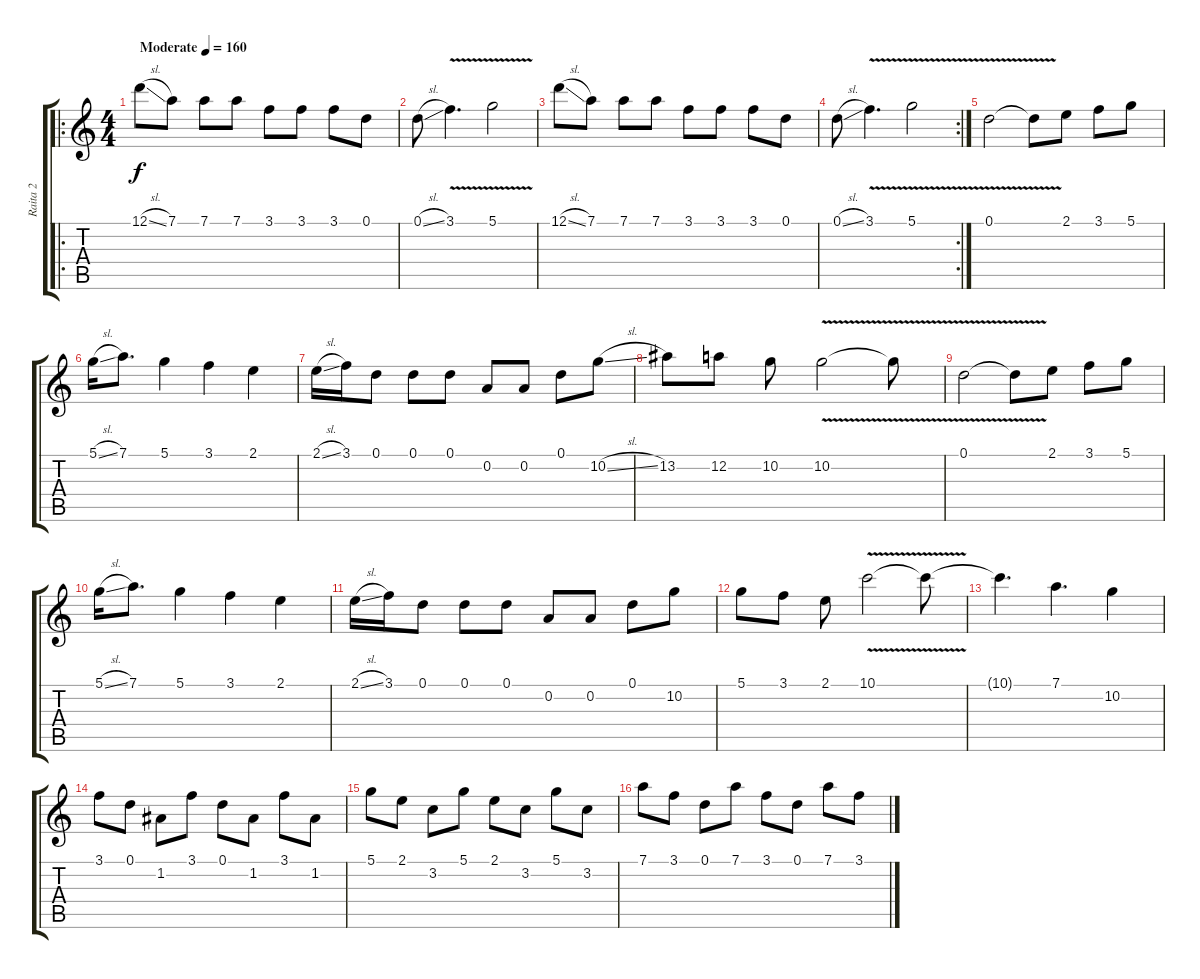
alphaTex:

\track ("Raita 2" "Raita 2") {instrument distortionguitar}
\staff {score tabs}
\tuning (D4 A3 F3 C3 G2 D2) {hide}
\ro
\ts (4 4)
\tempo (160 "Moderate")
\clef g2
\ks c
12.1{sl}.8{dy f instrument distortionguitar} 7.1.8 7.1.8 7.1.8 3.1.8 3.1.8 3.1.8 0.1.8 |
0.1{sl}.8 3.1{v}.4{d} 5.1{v}.2 |
12.1{sl}.8 7.1.8 7.1.8 7.1.8 3.1.8 3.1.8 3.1.8 0.1.8 |
\rc 2
0.1{sl}.8 3.1{v}.4{d} 5.1{v}.2 |
0.1{v}.2 0.1{t}.8 2.1.8 3.1.8 5.1.8 |
5.1{sl}.16 7.1.8{d} 5.1.4 3.1.4 2.1.4 |
2.1{sl}.16 3.1.16 0.1.8 0.1.8 0.1.8 0.2.8 0.2.8 0.1.8 10.2{sl}.8 |
13.2.8 12.2.8 10.2.8 10.2{v}.2 10.2{t}.8 |
0.1{v}.2 0.1{t}.8 2.1.8 3.1.8 5.1.8 |
5.1{sl}.16 7.1.8{d} 5.1.4 3.1.4 2.1.4 |
2.1{sl}.16 3.1.16 0.1.8 0.1.8 0.1.8 0.2.8 0.2.8 0.1.8 10.2.8 |
5.1.8 3.1.8 2.1.8 10.1{v}.2 10.1{t}.8 |
10.1{t}.4{d} 7.1.4{d} 10.2.4 |
3.1.8 0.1.8 1.2.8 3.1.8 0.1.8 1.2.8 3.1.8 1.2.8 |
5.1.8 2.1.8 3.2.8 5.1.8 2.1.8 3.2.8 5.1.8 3.2.8 |
7.1.8 3.1.8 0.1.8 7.1.8 3.1.8 0.1.8 7.1.8 3.1.8
